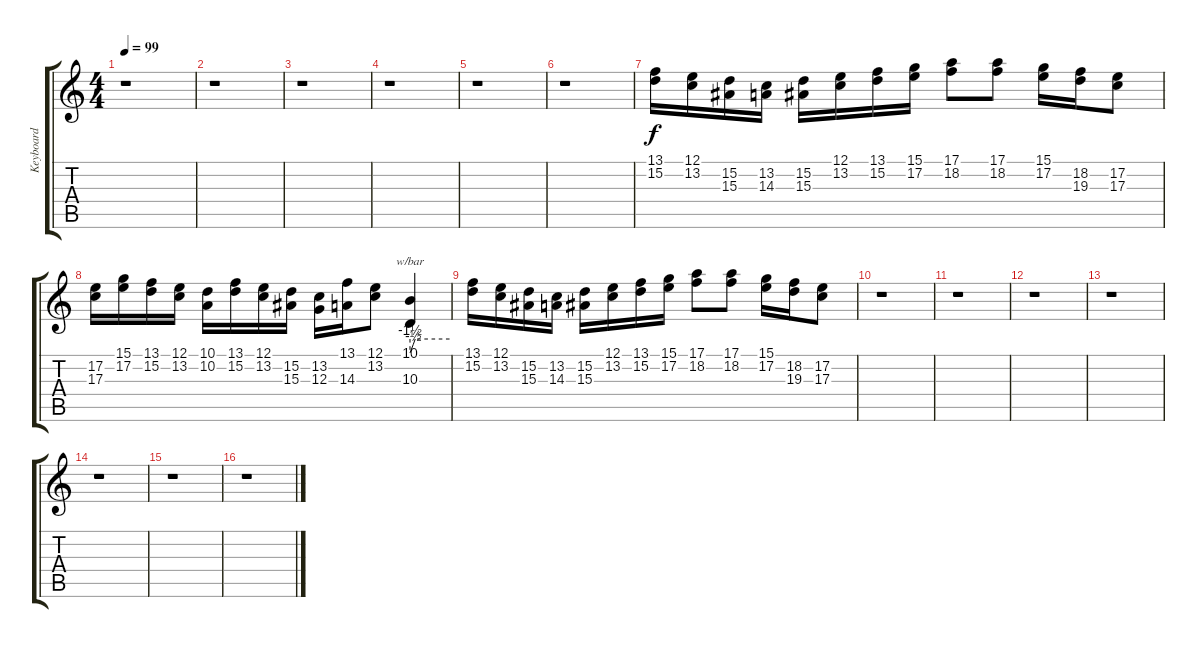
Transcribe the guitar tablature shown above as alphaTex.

\track ("Keyboard" "Keyboard") {instrument lead2sawtooth}
\staff {score tabs}
\tuning (E4 B3 G3 D3 A2 E2) {hide}
\ts (4 4)
\tempo 99
\clef g2
\ks c
r.1{dy f} |
r.1 |
r.1 |
r.1 |
r.1 |
r.1 |
(13.1 15.2).16 (12.1 13.2).16 (15.2 15.3).16 (13.2 14.3).16 (15.2 15.3).16 (12.1 13.2).16 (13.1 15.2).16 (15.1 17.2).16 (17.1 18.2).8 (17.1 18.2).8 (15.1 17.2).16 (18.2 19.3).16 (17.2 17.3).8 |
(17.2 17.3).16 (15.1 17.2).16 (13.1 15.2).16 (12.1 13.2).16 (10.1 10.2).16 (13.1 15.2).16 (12.1 13.2).16 (15.2 15.3).16 (13.2 12.3).16 (13.1 14.3).16 (12.1 13.2).8 (10.1 10.3).4{tbe (custom default 0 -6 5 -2 8 0 60 0)} |
(13.1 15.2).16 (12.1 13.2).16 (15.2 15.3).16 (13.2 14.3).16 (15.2 15.3).16 (12.1 13.2).16 (13.1 15.2).16 (15.1 17.2).16 (17.1 18.2).8 (17.1 18.2).8 (15.1 17.2).16 (18.2 19.3).16 (17.2 17.3).8 |
r.1 |
r.1 |
r.1 |
r.1 |
r.1 |
r.1 |
r.1
